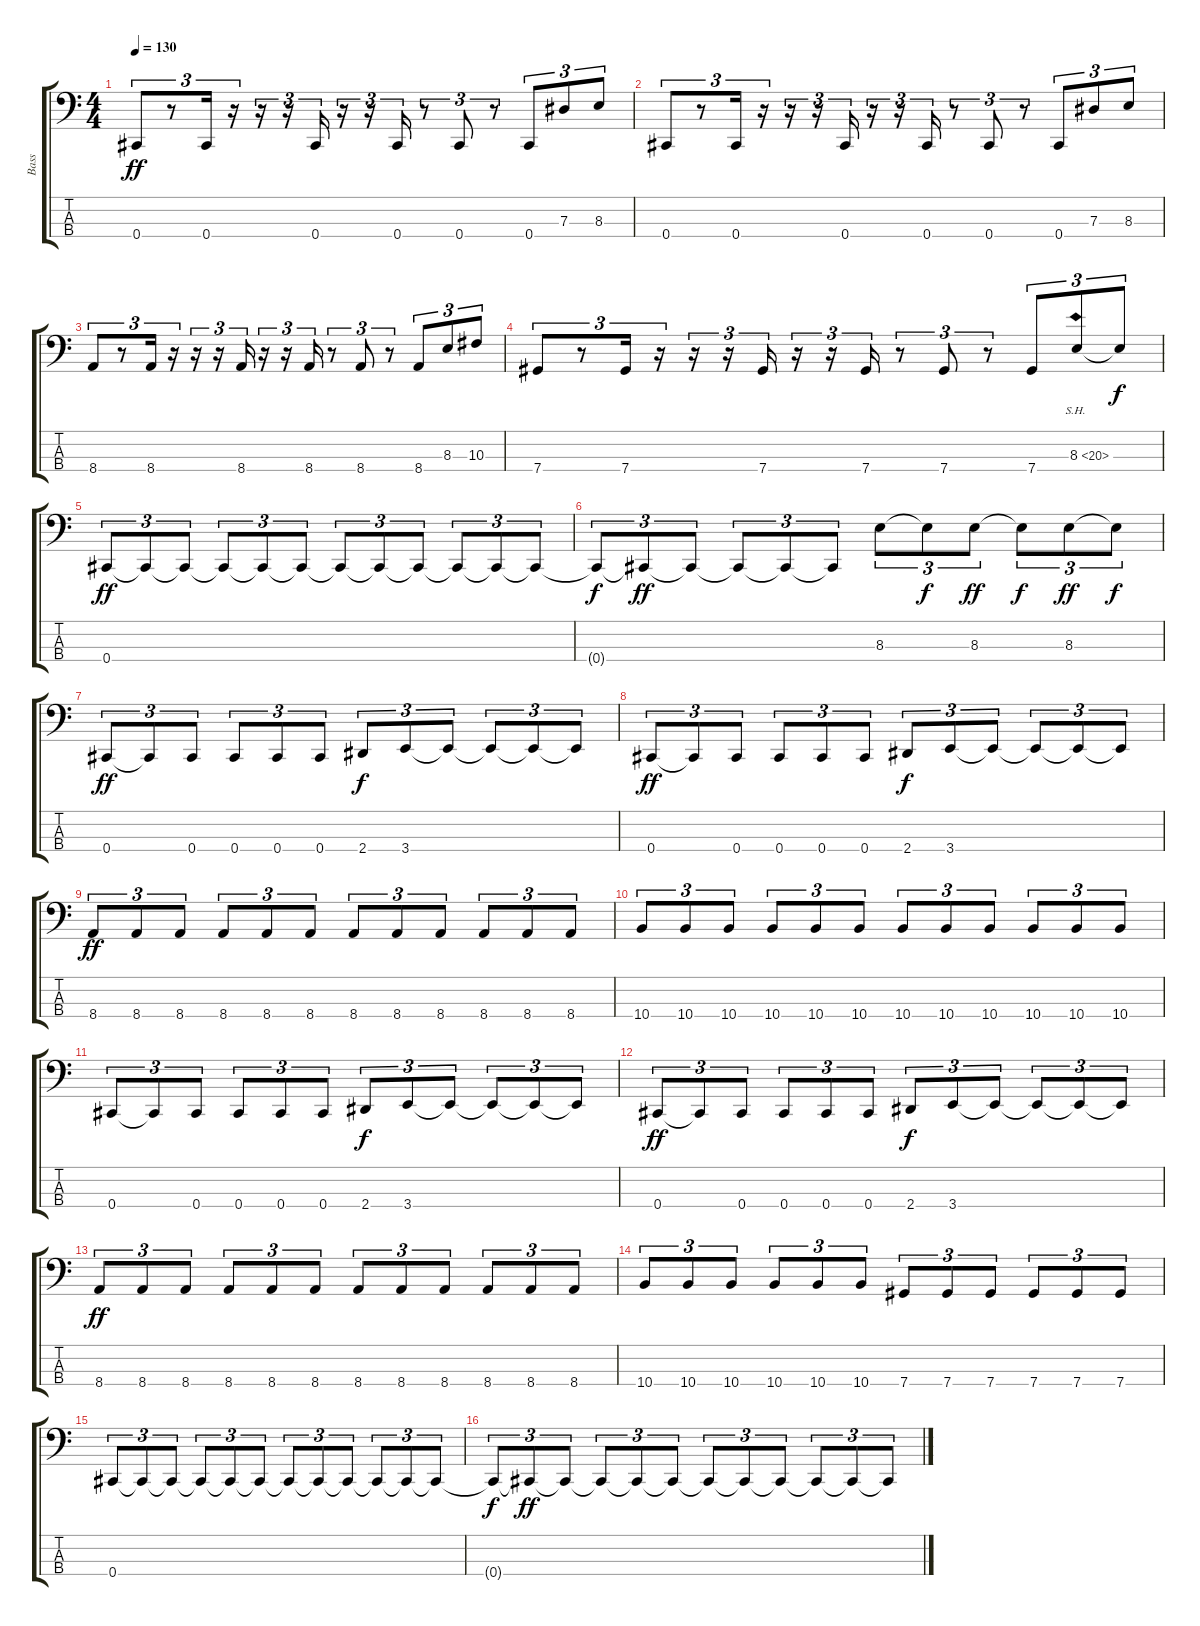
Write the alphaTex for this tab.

\track ("Bass" "Bass") {instrument electricbassfinger}
\staff {score tabs}
\tuning (Gb2 Db2 Ab1 Db1) {hide}
\ts (4 4)
\tempo 130
\clef f4
\ks c
0.4.8{tu (3 2) dy ff} r.8{tu (3 2)} 0.4.16{tu (3 2)} r.16{tu (3 2)} r.16{tu (3 2)} r.16{tu (3 2)} 0.4.16{tu (3 2)} r.16{tu (3 2)} r.16{tu (3 2)} 0.4.16{tu (3 2)} r.8{tu (3 2)} 0.4.8{tu (3 2)} r.8{tu (3 2)} 0.4.8{tu (3 2)} 7.3.8{tu (3 2)} 8.3.8{tu (3 2)} |
0.4.8{tu (3 2)} r.8{tu (3 2)} 0.4.16{tu (3 2)} r.16{tu (3 2)} r.16{tu (3 2)} r.16{tu (3 2)} 0.4.16{tu (3 2)} r.16{tu (3 2)} r.16{tu (3 2)} 0.4.16{tu (3 2)} r.8{tu (3 2)} 0.4.8{tu (3 2)} r.8{tu (3 2)} 0.4.8{tu (3 2)} 7.3.8{tu (3 2)} 8.3.8{tu (3 2)} |
8.4.8{tu (3 2)} r.8{tu (3 2)} 8.4.16{tu (3 2)} r.16{tu (3 2)} r.16{tu (3 2)} r.16{tu (3 2)} 8.4.16{tu (3 2)} r.16{tu (3 2)} r.16{tu (3 2)} 8.4.16{tu (3 2)} r.8{tu (3 2)} 8.4.8{tu (3 2)} r.8{tu (3 2)} 8.4.8{tu (3 2)} 8.3.8{tu (3 2)} 10.3.8{tu (3 2)} |
7.4.8{tu (3 2)} r.8{tu (3 2)} 7.4.16{tu (3 2)} r.16{tu (3 2)} r.16{tu (3 2)} r.16{tu (3 2)} 7.4.16{tu (3 2)} r.16{tu (3 2)} r.16{tu (3 2)} 7.4.16{tu (3 2)} r.8{tu (3 2)} 7.4.8{tu (3 2)} r.8{tu (3 2)} 7.4.8{tu (3 2)} 8.3{sh 12}.8{tu (3 2)} 8.3{t}.8{tu (3 2) dy f} |
0.4.8{tu (3 2) dy ff} 0.4{t}.8{tu (3 2)} 0.4{t}.8{tu (3 2)} 0.4{t}.8{tu (3 2)} 0.4{t}.8{tu (3 2)} 0.4{t}.8{tu (3 2)} 0.4{t}.8{tu (3 2)} 0.4{t}.8{tu (3 2)} 0.4{t}.8{tu (3 2)} 0.4{t}.8{tu (3 2)} 0.4{t}.8{tu (3 2)} 0.4{t}.8{tu (3 2)} |
0.4{t}.8{tu (3 2) dy f} 0.4{t}.8{tu (3 2) dy ff} 0.4{t}.8{tu (3 2)} 0.4{t}.8{tu (3 2)} 0.4{t}.8{tu (3 2)} 0.4{t}.8{tu (3 2)} 8.3.8{tu (3 2)} 8.3{t}.8{tu (3 2) dy f} 8.3.8{tu (3 2) dy ff} 8.3{t}.8{tu (3 2) dy f} 8.3.8{tu (3 2) dy ff} 8.3{t}.8{tu (3 2) dy f} |
0.4.8{tu (3 2) dy ff} 0.4{t}.8{tu (3 2)} 0.4.8{tu (3 2)} 0.4.8{tu (3 2)} 0.4.8{tu (3 2)} 0.4.8{tu (3 2)} 2.4.8{tu (3 2) dy f} 3.4.8{tu (3 2)} 3.4{t}.8{tu (3 2)} 3.4{t}.8{tu (3 2)} 3.4{t}.8{tu (3 2)} 3.4{t}.8{tu (3 2)} |
0.4.8{tu (3 2) dy ff} 0.4{t}.8{tu (3 2)} 0.4.8{tu (3 2)} 0.4.8{tu (3 2)} 0.4.8{tu (3 2)} 0.4.8{tu (3 2)} 2.4.8{tu (3 2) dy f} 3.4.8{tu (3 2)} 3.4{t}.8{tu (3 2)} 3.4{t}.8{tu (3 2)} 3.4{t}.8{tu (3 2)} 3.4{t}.8{tu (3 2)} |
8.4.8{tu (3 2) dy ff} 8.4.8{tu (3 2)} 8.4.8{tu (3 2)} 8.4.8{tu (3 2)} 8.4.8{tu (3 2)} 8.4.8{tu (3 2)} 8.4.8{tu (3 2)} 8.4.8{tu (3 2)} 8.4.8{tu (3 2)} 8.4.8{tu (3 2)} 8.4.8{tu (3 2)} 8.4.8{tu (3 2)} |
10.4.8{tu (3 2)} 10.4.8{tu (3 2)} 10.4.8{tu (3 2)} 10.4.8{tu (3 2)} 10.4.8{tu (3 2)} 10.4.8{tu (3 2)} 10.4.8{tu (3 2)} 10.4.8{tu (3 2)} 10.4.8{tu (3 2)} 10.4.8{tu (3 2)} 10.4.8{tu (3 2)} 10.4.8{tu (3 2)} |
0.4.8{tu (3 2)} 0.4{t}.8{tu (3 2)} 0.4.8{tu (3 2)} 0.4.8{tu (3 2)} 0.4.8{tu (3 2)} 0.4.8{tu (3 2)} 2.4.8{tu (3 2) dy f} 3.4.8{tu (3 2)} 3.4{t}.8{tu (3 2)} 3.4{t}.8{tu (3 2)} 3.4{t}.8{tu (3 2)} 3.4{t}.8{tu (3 2)} |
0.4.8{tu (3 2) dy ff} 0.4{t}.8{tu (3 2)} 0.4.8{tu (3 2)} 0.4.8{tu (3 2)} 0.4.8{tu (3 2)} 0.4.8{tu (3 2)} 2.4.8{tu (3 2) dy f} 3.4.8{tu (3 2)} 3.4{t}.8{tu (3 2)} 3.4{t}.8{tu (3 2)} 3.4{t}.8{tu (3 2)} 3.4{t}.8{tu (3 2)} |
8.4.8{tu (3 2) dy ff} 8.4.8{tu (3 2)} 8.4.8{tu (3 2)} 8.4.8{tu (3 2)} 8.4.8{tu (3 2)} 8.4.8{tu (3 2)} 8.4.8{tu (3 2)} 8.4.8{tu (3 2)} 8.4.8{tu (3 2)} 8.4.8{tu (3 2)} 8.4.8{tu (3 2)} 8.4.8{tu (3 2)} |
10.4.8{tu (3 2)} 10.4.8{tu (3 2)} 10.4.8{tu (3 2)} 10.4.8{tu (3 2)} 10.4.8{tu (3 2)} 10.4.8{tu (3 2)} 7.4.8{tu (3 2)} 7.4.8{tu (3 2)} 7.4.8{tu (3 2)} 7.4.8{tu (3 2)} 7.4.8{tu (3 2)} 7.4.8{tu (3 2)} |
0.4.8{tu (3 2)} 0.4{t}.8{tu (3 2)} 0.4{t}.8{tu (3 2)} 0.4{t}.8{tu (3 2)} 0.4{t}.8{tu (3 2)} 0.4{t}.8{tu (3 2)} 0.4{t}.8{tu (3 2)} 0.4{t}.8{tu (3 2)} 0.4{t}.8{tu (3 2)} 0.4{t}.8{tu (3 2)} 0.4{t}.8{tu (3 2)} 0.4{t}.8{tu (3 2)} |
0.4{t}.8{tu (3 2) dy f} 0.4{t}.8{tu (3 2) dy ff} 0.4{t}.8{tu (3 2)} 0.4{t}.8{tu (3 2)} 0.4{t}.8{tu (3 2)} 0.4{t}.8{tu (3 2)} 0.4{t}.8{tu (3 2)} 0.4{t}.8{tu (3 2)} 0.4{t}.8{tu (3 2)} 0.4{t}.8{tu (3 2)} 0.4{t}.8{tu (3 2)} 0.4{t}.8{tu (3 2)}
